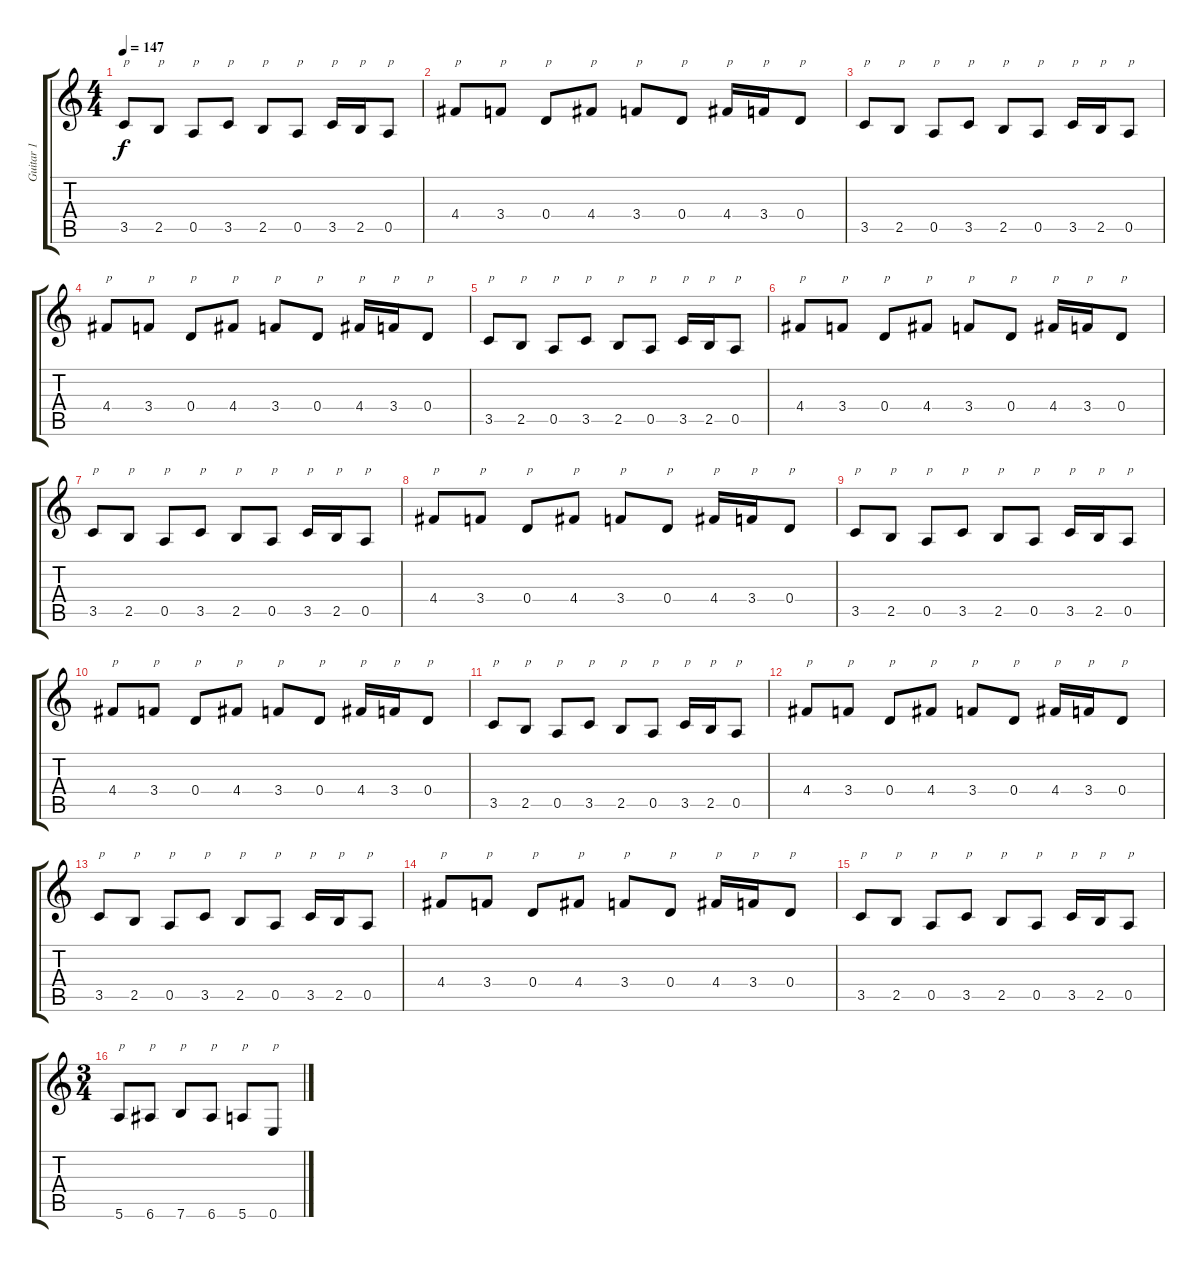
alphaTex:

\track ("Guitar 1" "Guitar 1") {instrument distortionguitar}
\staff {score tabs}
\tuning (E4 B3 G3 D3 A2 E2) {hide}
\ts (4 4)
\tempo 147
\clef g2
\ks c
3.5.8{txt "p" dy f} 2.5.8{txt "p"} 0.5.8{txt "p"} 3.5.8{txt "p"} 2.5.8{txt "p"} 0.5.8{txt "p"} 3.5.16{txt "p"} 2.5.16{txt "p"} 0.5.8{txt "p"} |
4.4.8{txt "p"} 3.4.8{txt "p"} 0.4.8{txt "p"} 4.4.8{txt "p"} 3.4.8{txt "p"} 0.4.8{txt "p"} 4.4.16{txt "p"} 3.4.16{txt "p"} 0.4.8{txt "p"} |
3.5.8{txt "p"} 2.5.8{txt "p"} 0.5.8{txt "p"} 3.5.8{txt "p"} 2.5.8{txt "p"} 0.5.8{txt "p"} 3.5.16{txt "p"} 2.5.16{txt "p"} 0.5.8{txt "p"} |
4.4.8{txt "p"} 3.4.8{txt "p"} 0.4.8{txt "p"} 4.4.8{txt "p"} 3.4.8{txt "p"} 0.4.8{txt "p"} 4.4.16{txt "p"} 3.4.16{txt "p"} 0.4.8{txt "p"} |
3.5.8{txt "p"} 2.5.8{txt "p"} 0.5.8{txt "p"} 3.5.8{txt "p"} 2.5.8{txt "p"} 0.5.8{txt "p"} 3.5.16{txt "p"} 2.5.16{txt "p"} 0.5.8{txt "p"} |
4.4.8{txt "p"} 3.4.8{txt "p"} 0.4.8{txt "p"} 4.4.8{txt "p"} 3.4.8{txt "p"} 0.4.8{txt "p"} 4.4.16{txt "p"} 3.4.16{txt "p"} 0.4.8{txt "p"} |
3.5.8{txt "p"} 2.5.8{txt "p"} 0.5.8{txt "p"} 3.5.8{txt "p"} 2.5.8{txt "p"} 0.5.8{txt "p"} 3.5.16{txt "p"} 2.5.16{txt "p"} 0.5.8{txt "p"} |
4.4.8{txt "p"} 3.4.8{txt "p"} 0.4.8{txt "p"} 4.4.8{txt "p"} 3.4.8{txt "p"} 0.4.8{txt "p"} 4.4.16{txt "p"} 3.4.16{txt "p"} 0.4.8{txt "p"} |
3.5.8{txt "p"} 2.5.8{txt "p"} 0.5.8{txt "p"} 3.5.8{txt "p"} 2.5.8{txt "p"} 0.5.8{txt "p"} 3.5.16{txt "p"} 2.5.16{txt "p"} 0.5.8{txt "p"} |
4.4.8{txt "p"} 3.4.8{txt "p"} 0.4.8{txt "p"} 4.4.8{txt "p"} 3.4.8{txt "p"} 0.4.8{txt "p"} 4.4.16{txt "p"} 3.4.16{txt "p"} 0.4.8{txt "p"} |
3.5.8{txt "p"} 2.5.8{txt "p"} 0.5.8{txt "p"} 3.5.8{txt "p"} 2.5.8{txt "p"} 0.5.8{txt "p"} 3.5.16{txt "p"} 2.5.16{txt "p"} 0.5.8{txt "p"} |
4.4.8{txt "p"} 3.4.8{txt "p"} 0.4.8{txt "p"} 4.4.8{txt "p"} 3.4.8{txt "p"} 0.4.8{txt "p"} 4.4.16{txt "p"} 3.4.16{txt "p"} 0.4.8{txt "p"} |
3.5.8{txt "p"} 2.5.8{txt "p"} 0.5.8{txt "p"} 3.5.8{txt "p"} 2.5.8{txt "p"} 0.5.8{txt "p"} 3.5.16{txt "p"} 2.5.16{txt "p"} 0.5.8{txt "p"} |
4.4.8{txt "p"} 3.4.8{txt "p"} 0.4.8{txt "p"} 4.4.8{txt "p"} 3.4.8{txt "p"} 0.4.8{txt "p"} 4.4.16{txt "p"} 3.4.16{txt "p"} 0.4.8{txt "p"} |
3.5.8{txt "p"} 2.5.8{txt "p"} 0.5.8{txt "p"} 3.5.8{txt "p"} 2.5.8{txt "p"} 0.5.8{txt "p"} 3.5.16{txt "p"} 2.5.16{txt "p"} 0.5.8{txt "p"} |
\ts (3 4)
5.6.8{txt "p"} 6.6.8{txt "p"} 7.6.8{txt "p"} 6.6.8{txt "p"} 5.6.8{txt "p"} 0.6.8{txt "p"}
